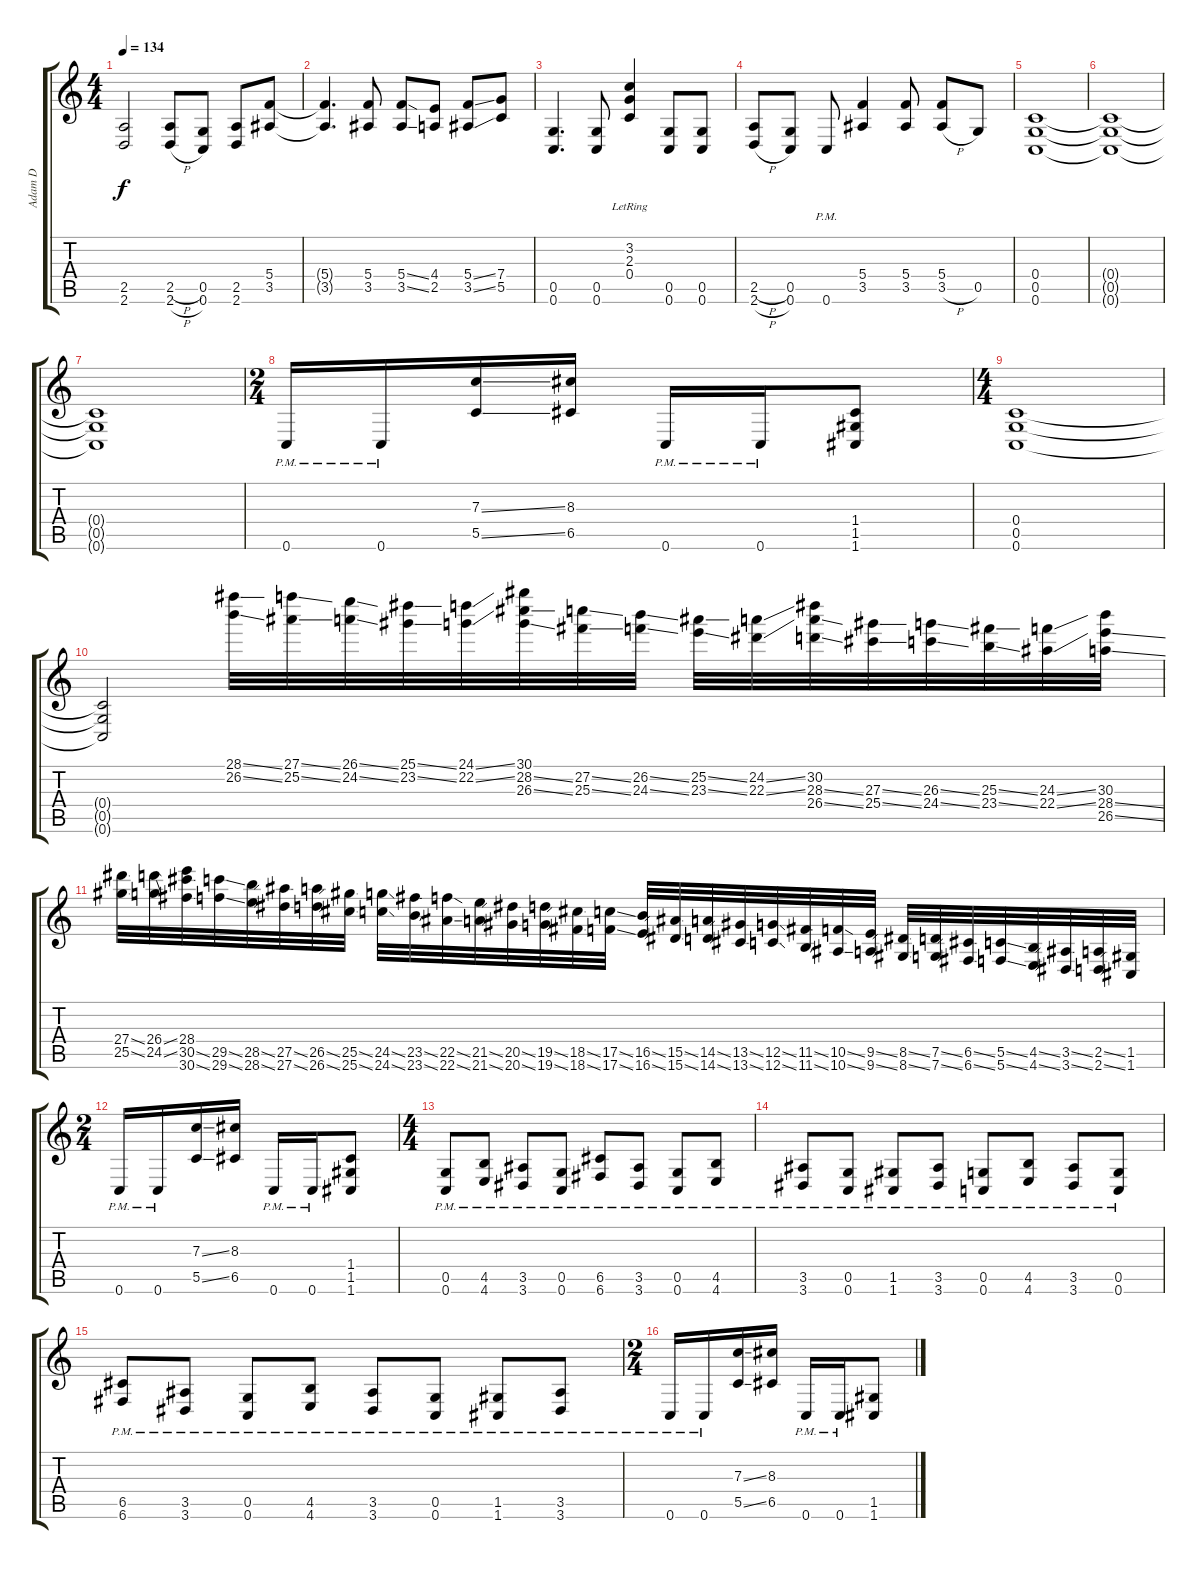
\track ("Adam D" "Adam D") {instrument distortionguitar}
\staff {score tabs}
\tuning (D4 A3 F3 C3 G2 C2) {hide}
\ts (4 4)
\tempo 134
\clef g2
\ks c
(2.5 2.6).2{dy f} (2.5{h} 2.6{h}).8 (0.5 0.6).8 (2.5 2.6).8 (5.4 3.5).8 |
(5.4{t} 3.5{t}).4{d} (5.4 3.5).8 (5.4{ss} 3.5{ss}).8 (4.4 2.5).8 (5.4{ss} 3.5{ss}).8 (7.4 5.5).8 |
(0.5 0.6).4{d} (0.5 0.6).8 (3.2{lr} 2.3{lr} 0.4{lr}).4 (0.5 0.6).8 (0.5 0.6).8 |
(2.5{h} 2.6{h}).8 (0.5 0.6).8 0.6{pm}.8 (5.4 3.5).4 (5.4 3.5).8 (5.4 3.5{h}).8 0.5.8 |
(0.4 0.5 0.6).1 |
(0.4{t} 0.5{t} 0.6{t}).1 |
(0.4{t} 0.5{t} 0.6{t}).1 |
\ts (2 4)
0.6{pm}.16 0.6{pm}.16 (7.3{ss} 5.5{ss}).16 (8.3 6.5).16 0.6{pm}.16 0.6{pm}.16 (1.4 1.5 1.6).8 |
\ts (4 4)
(0.4 0.5 0.6).1 |
(0.4{t} 0.5{t} 0.6{t}).2 (28.1{ss} 26.2{ss}).32{instrument guitarfretnoise} (27.1{ss} 25.2{ss}).32 (26.1{ss} 24.2{ss}).32 (25.1{ss} 23.2{ss}).32 (24.1{ss} 22.2{ss}).32 (30.1 28.2{ss} 26.3{ss}).32 (27.2{ss} 25.3{ss}).32 (26.2{ss} 24.3{ss}).32 (25.2{ss} 23.3{ss}).32 (24.2{ss} 22.3{ss}).32 (30.2 28.3{ss} 26.4{ss}).32 (27.3{ss} 25.4{ss}).32 (26.3{ss} 24.4{ss}).32 (25.3{ss} 23.4{ss}).32 (24.3{ss} 22.4{ss}).32 (30.3 28.4{ss} 26.5{ss}).32 |
(27.4{ss} 25.5{ss}).32 (26.4{ss} 24.5{ss}).32 (28.4 30.5{ss} 30.6{ss}).32 (29.5{ss} 29.6{ss}).32 (28.5{ss} 28.6{ss}).32 (27.5{ss} 27.6{ss}).32 (26.5{ss} 26.6{ss}).32 (25.5{ss} 25.6{ss}).32 (24.5{ss} 24.6{ss}).32 (23.5{ss} 23.6{ss}).32 (22.5{ss} 22.6{ss}).32 (21.5{ss} 21.6{ss}).32 (20.5{ss} 20.6{ss}).32 (19.5{ss} 19.6{ss}).32 (18.5{ss} 18.6{ss}).32 (17.5{ss} 17.6{ss}).32 (16.5{ss} 16.6{ss}).32 (15.5{ss} 15.6{ss}).32 (14.5{ss} 14.6{ss}).32 (13.5{ss} 13.6{ss}).32 (12.5{ss} 12.6{ss}).32 (11.5{ss} 11.6{ss}).32 (10.5{ss} 10.6{ss}).32 (9.5{ss} 9.6{ss}).32 (8.5{ss} 8.6{ss}).32 (7.5{ss} 7.6{ss}).32 (6.5{ss} 6.6{ss}).32 (5.5{ss} 5.6{ss}).32 (4.5{ss} 4.6{ss}).32 (3.5{ss} 3.6{ss}).32 (2.5{ss} 2.6{ss}).32 (1.5 1.6).32 |
\ts (2 4)
0.6{pm}.16{instrument distortionguitar} 0.6{pm}.16 (7.3{ss} 5.5{ss}).16 (8.3 6.5).16 0.6{pm}.16 0.6{pm}.16 (1.4 1.5 1.6).8 |
\ts (4 4)
(0.5{pm} 0.6{pm}).8 (4.5{pm} 4.6{pm}).8 (3.5{pm} 3.6{pm}).8 (0.5{pm} 0.6{pm}).8 (6.5{pm} 6.6{pm}).8 (3.5{pm} 3.6{pm}).8 (0.5{pm} 0.6{pm}).8 (4.5{pm} 4.6{pm}).8 |
(3.5{pm} 3.6{pm}).8 (0.5{pm} 0.6{pm}).8 (1.5{pm} 1.6{pm}).8 (3.5{pm} 3.6{pm}).8 (0.5{pm} 0.6{pm}).8 (4.5{pm} 4.6{pm}).8 (3.5{pm} 3.6{pm}).8 (0.5{pm} 0.6{pm}).8 |
(6.5{pm} 6.6{pm}).8 (3.5{pm} 3.6{pm}).8 (0.5{pm} 0.6{pm}).8 (4.5{pm} 4.6{pm}).8 (3.5{pm} 3.6{pm}).8 (0.5{pm} 0.6{pm}).8 (1.5{pm} 1.6{pm}).8 (3.5{pm} 3.6{pm}).8 |
\ts (2 4)
0.6{pm}.16 0.6{pm}.16 (7.3{ss} 5.5{ss}).16 (8.3 6.5).16 0.6{pm}.16 0.6{pm}.16 (1.5 1.6).8
